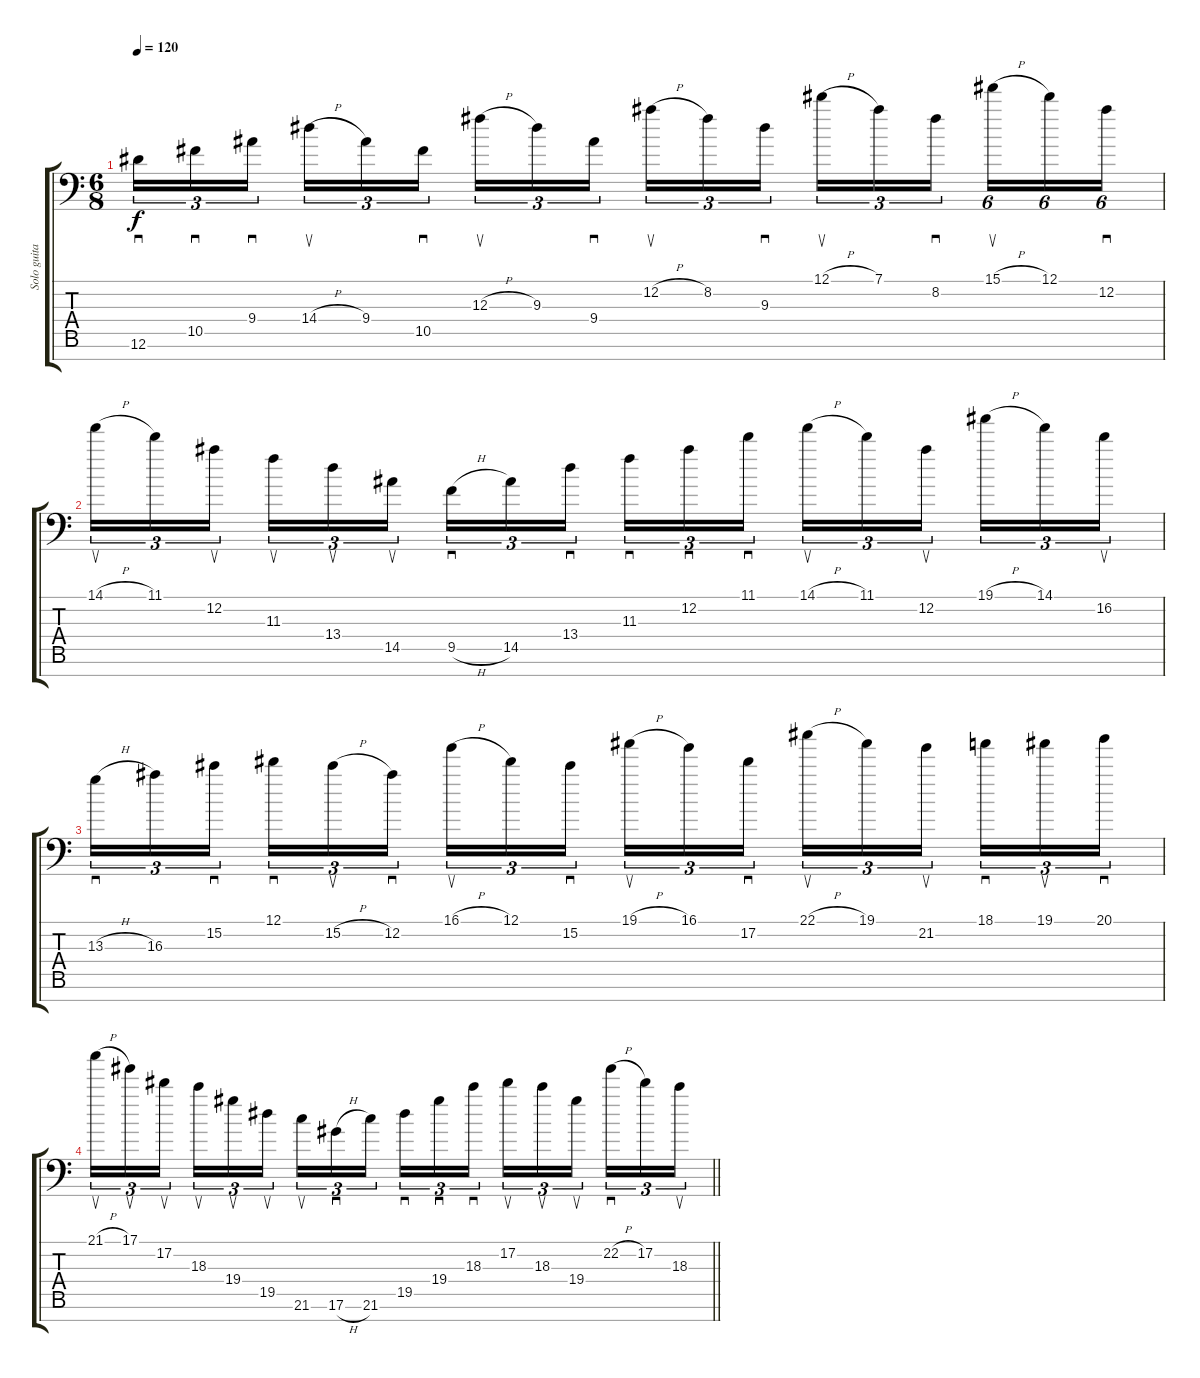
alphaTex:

\track ("Solo guitar" "Solo guita") {instrument distortionguitar}
\staff {score tabs}
\tuning (Eb4 Bb3 Gb3 Db3 Ab2 Eb2 Bb1) {hide}
\ts (6 8)
\section ("" "")
\tempo 120
\clef f4
\ks c
12.6.16{sd tu (3 2) dy f} 10.5.16{sd tu (3 2)} 9.4.16{sd tu (3 2) beam splitsecondary} 14.4{h}.16{su tu (3 2)} 9.4.16{tu (3 2)} 10.5.16{sd tu (3 2) beam splitsecondary} 12.3{h}.16{su tu (3 2)} 9.3.16{tu (3 2)} 9.4.16{sd tu (3 2)} 12.2{h}.16{su tu (3 2)} 8.2.16{tu (3 2)} 9.3.16{sd tu (3 2) beam splitsecondary} 12.1{h}.16{su tu (3 2)} 7.1.16{tu (3 2)} 8.2.16{sd tu (3 2) beam splitsecondary} 15.1{h}.16{su tu (6 4)} 12.1.16{tu (6 4)} 12.2.16{sd tu (6 4)} |
14.1{h}.16{su tu (3 2)} 11.1.16{tu (3 2)} 12.2.16{su tu (3 2) beam splitsecondary} 11.3.16{su tu (3 2)} 13.4.16{su tu (3 2)} 14.5.16{su tu (3 2) beam splitsecondary} 9.5{h}.16{sd tu (3 2)} 14.5.16{tu (3 2)} 13.4.16{sd tu (3 2)} 11.3.16{sd tu (3 2)} 12.2.16{sd tu (3 2)} 11.1.16{sd tu (3 2) beam splitsecondary} 14.1{h}.16{su tu (3 2)} 11.1.16{tu (3 2)} 12.2.16{su tu (3 2) beam splitsecondary} 19.1{h}.16{tu (3 2)} 14.1.16{tu (3 2)} 16.2.16{su tu (3 2)} |
13.3{h}.16{sd tu (3 2)} 16.3.16{tu (3 2)} 15.2.16{sd tu (3 2) beam splitsecondary} 12.1.16{sd tu (3 2)} 15.2{h}.16{su tu (3 2)} 12.2.16{sd tu (3 2) beam splitsecondary} 16.1{h}.16{su tu (3 2)} 12.1.16{tu (3 2)} 15.2.16{sd tu (3 2)} 19.1{h}.16{su tu (3 2)} 16.1.16{tu (3 2)} 17.2.16{sd tu (3 2) beam splitsecondary} 22.1{h}.16{su tu (3 2)} 19.1.16{tu (3 2)} 21.2.16{su tu (3 2) beam splitsecondary} 18.1.16{sd tu (3 2)} 19.1.16{su tu (3 2)} 20.1.16{sd tu (3 2)} |
\barLineRight lightlight
21.1{h}.16{su tu (3 2)} 17.1.16{su tu (3 2)} 17.2.16{su tu (3 2) beam splitsecondary} 18.3.16{su tu (3 2)} 19.4.16{su tu (3 2)} 19.5.16{su tu (3 2) beam splitsecondary} 21.6.16{su tu (3 2)} 17.6{h}.16{sd tu (3 2)} 21.6.16{tu (3 2)} 19.5.16{sd tu (3 2)} 19.4.16{sd tu (3 2)} 18.3.16{sd tu (3 2) beam splitsecondary} 17.2.16{su tu (3 2)} 18.3.16{su tu (3 2)} 19.4.16{su tu (3 2) beam splitsecondary} 22.2{h}.16{sd tu (3 2)} 17.2.16{tu (3 2)} 18.3.16{su tu (3 2)}
